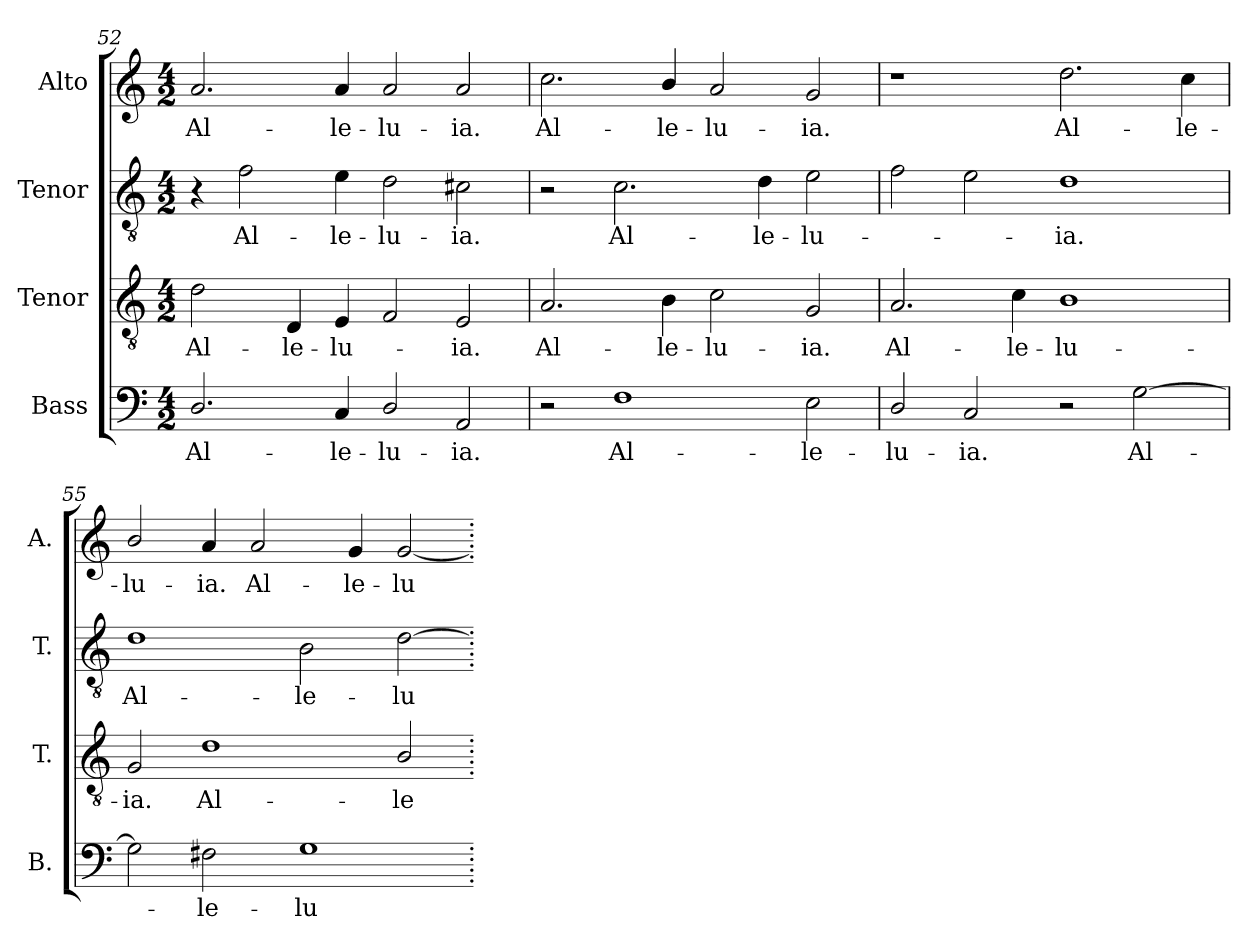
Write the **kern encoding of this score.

**kern	**text	**kern	**text	**kern	**text	**kern	**text
*part4	*part4	*part3	*part3	*part2	*part2	*part1	*part1
*staff4	*staff4	*staff3	*staff3	*staff2	*staff2	*staff1	*staff1
*I"Bass	*	*I"Tenor	*	*I"Tenor	*	*I"Alto	*
*I'B.	*	*I'T.	*	*I'T.	*	*I'A.	*
*clefF4	*	*clefGv2	*	*clefGv2	*	*clefG2	*
*	*	*ITrd7c12	*	*ITrd7c12	*	*	*
*k[]	*	*k[]	*	*k[]	*	*k[]	*
*C:	*	*C:	*	*C:	*	*C:	*
*M4/2	*	*M4/2	*	*M4/2	*	*M4/2	*
=52	=52	=52	=52	=52	=52	=52	=52
!	!LO:LY:b:color=#000000	!	!	!	!	!	!
!	!	!	!LO:LY:b:color=#000000	!	!	!	!
!	!	!	!	!	!	!	!LO:LY:b:color=#000000
2.Di/	Al-	2Di\	Al-	4r	.	2.ai/	Al-
!	!	!	!	!	!LO:LY:b:color=#000000	!	!
.	.	.	.	2Fi\	Al-	.	.
!	!	!	!LO:LY:b:color=#000000	!	!	!	!
.	.	4DDi/	-le-	.	.	.	.
!	!LO:LY:b:color=#000000	!	!	!	!	!	!
!	!	!	!LO:LY:b:color=#000000	!	!	!	!
!	!	!	!	!	!LO:LY:b:color=#000000	!	!
!	!	!	!	!	!	!	!LO:LY:b:color=#000000
4Ci/	-le-	4EEi/	-lu-	4Ei\	-le-	4ai/	-le-
!	!LO:LY:b:color=#000000	!	!	!	!	!	!
!	!	!	!	!	!LO:LY:b:color=#000000	!	!
!	!	!	!	!	!	!	!LO:LY:b:color=#000000
2Di/	-lu-	2FFi/	.	2Di\	-lu-	2ai/	-lu-
!	!LO:LY:b:color=#000000	!	!	!	!	!	!
!	!	!	!LO:LY:b:color=#000000	!	!	!	!
!	!	!	!	!	!LO:LY:b:color=#000000	!	!
!	!	!	!	!	!	!	!LO:LY:b:color=#000000
2AAi/	-ia.	2EEi/	-ia.	2C#Xi\	-ia.	2ai/	-ia.
!!LO:LB:g=z
=53	=53	=53	=53	=53	=53	=53	=53
!	!	!	!LO:LY:b:color=#000000	!	!	!	!
!	!	!	!	!	!	!	!LO:LY:b:color=#000000
2r	.	2.AAi/	Al-	2r	.	2.cci\	Al-
!	!LO:LY:b:color=#000000	!	!	!	!	!	!
!	!	!	!	!	!LO:LY:b:color=#000000	!	!
1Fi	Al-	.	.	2.Ci\	Al-	.	.
!	!	!	!LO:LY:b:color=#000000	!	!	!	!
!	!	!	!	!	!	!	!LO:LY:b:color=#000000
.	.	4BBi\	-le-	.	.	4bi/	-le-
!	!	!	!LO:LY:b:color=#000000	!	!	!	!
!	!	!	!	!	!	!	!LO:LY:b:color=#000000
.	.	2Ci\	-lu-	.	.	2ai/	-lu-
!	!	!	!	!	!LO:LY:b:color=#000000	!	!
.	.	.	.	4Di\	-le-	.	.
!	!LO:LY:b:color=#000000	!	!	!	!	!	!
!	!	!	!LO:LY:b:color=#000000	!	!	!	!
!	!	!	!	!	!LO:LY:b:color=#000000	!	!
!	!	!	!	!	!	!	!LO:LY:b:color=#000000
2Ei\	-le-	2GGi/	-ia.	2Ei\	-lu-	2gi/	-ia.
=54	=54	=54	=54	=54	=54	=54	=54
!	!LO:LY:b:color=#000000	!	!	!	!	!	!
!	!	!	!LO:LY:b:color=#000000	!	!	!	!
2Di/	-lu-	2.AAi/	Al-	2Fi\	.	1r	.
!	!LO:LY:b:color=#000000	!	!	!	!	!	!
2Ci/	-ia.	.	.	2Ei\	.	.	.
!	!	!	!LO:LY:b:color=#000000	!	!	!	!
.	.	4Ci\	-le-	.	.	.	.
!	!	!	!LO:LY:b:color=#000000	!	!	!	!
!	!	!	!	!	!LO:LY:b:color=#000000	!	!
!	!	!	!	!	!	!	!LO:LY:b:color=#000000
2r	.	1BBi	-lu-	1Di	-ia.	2.ddi\	Al-
!	!LO:LY:b:color=#000000	!	!	!	!	!	!
[2Gi\	Al-	.	.	.	.	.	.
!	!	!	!	!	!	!	!LO:LY:b:color=#000000
.	.	.	.	.	.	4cci\	-le-
=55	=55	=55	=55	=55	=55	=55	=55
!	!	!	!LO:LY:b:color=#000000	!	!	!	!
!	!	!	!	!	!LO:LY:b:color=#000000	!	!
!	!	!	!	!	!	!	!LO:LY:b:color=#000000
2Gi\]	.	2GGi/	-ia.	1Di	Al-	2bi/	-lu-
!	!LO:LY:b:color=#000000	!	!	!	!	!	!
!	!	!	!LO:LY:b:color=#000000	!	!	!	!
!	!	!	!	!	!	!	!LO:LY:b:color=#000000
2F#Xi\	-le-	1Di	Al-	.	.	4ai/	-ia.
!	!	!	!	!	!	!	!LO:LY:b:color=#000000
.	.	.	.	.	.	2ai/	Al-
!	!LO:LY:b:color=#000000	!	!	!	!	!	!
!	!	!	!	!	!LO:LY:b:color=#000000	!	!
1Gi	-lu-	.	.	2BBi\	-le-	.	.
!	!	!	!	!	!	!	!LO:LY:b:color=#000000
.	.	.	.	.	.	4gi/	-le-
!	!	!	!LO:LY:b:color=#000000	!	!	!	!
!	!	!	!	!	!LO:LY:b:color=#000000	!	!
!	!	!	!	!	!	!	!LO:LY:b:color=#000000
.	.	2BBi/	-le-	[2Di\	-lu-	[2gi/	-lu-
=.	=.	=.	=.	=.	=.	=.	=.
*-	*-	*-	*-	*-	*-	*-	*-
